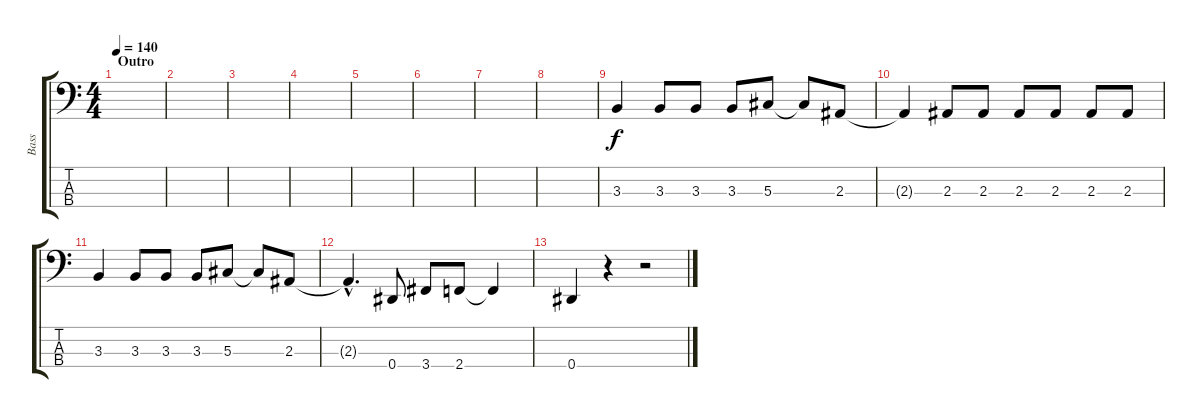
\track ("Bass" "Bass") {instrument electricbassfinger}
\staff {score tabs}
\tuning (Gb2 Db2 Ab1 Eb1) {hide}
\ts (4 4)
\section ("" "Outro")
\tempo 140
\clef f4
\ks c
|
|
|
|
|
|
|
|
3.3.4 3.3.8 3.3.8 3.3.8 5.3.8 5.3{t}.8 2.3.8 |
2.3{t}.4 2.3.8 2.3.8 2.3.8 2.3.8 2.3.8 2.3.8 |
3.3.4 3.3.8 3.3.8 3.3.8 5.3.8 5.3{t}.8 2.3.8 |
2.3{hac t}.4{d} 0.4.8 3.4.8 2.4.8 2.4{t}.4 |
0.4.4 r.4 r.2
